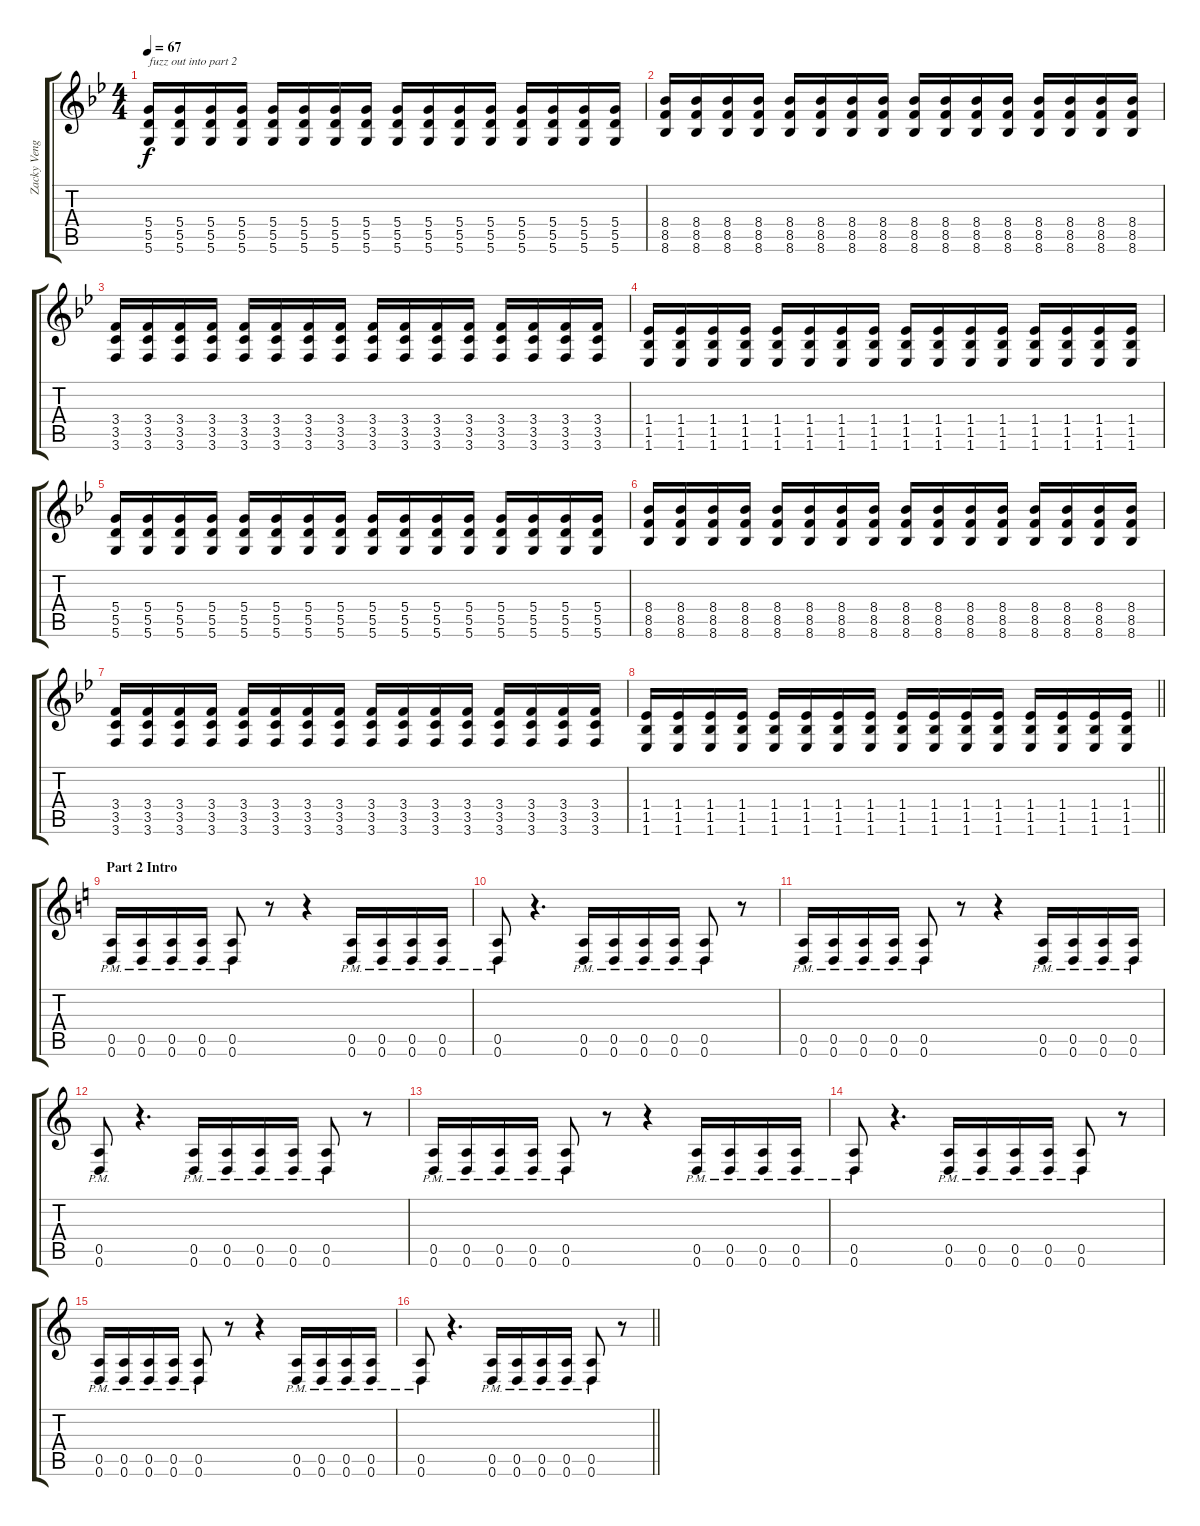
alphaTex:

\track ("Zacky Vengeance" "Zacky Veng") {instrument distortionguitar}
\staff {score tabs}
\tuning (E4 B3 G3 D3 A2 D2) {hide}
\ts (4 4)
\tempo 67
\clef g2
\ks bb
(5.4 5.5 5.6).16{txt "fuzz out into part 2" dy f} (5.4 5.5 5.6).16 (5.4 5.5 5.6).16 (5.4 5.5 5.6).16 (5.4 5.5 5.6).16 (5.4 5.5 5.6).16 (5.4 5.5 5.6).16 (5.4 5.5 5.6).16 (5.4 5.5 5.6).16 (5.4 5.5 5.6).16 (5.4 5.5 5.6).16 (5.4 5.5 5.6).16 (5.4 5.5 5.6).16 (5.4 5.5 5.6).16 (5.4 5.5 5.6).16 (5.4 5.5 5.6).16 |
(8.4 8.5 8.6).16 (8.4 8.5 8.6).16 (8.4 8.5 8.6).16 (8.4 8.5 8.6).16 (8.4 8.5 8.6).16 (8.4 8.5 8.6).16 (8.4 8.5 8.6).16 (8.4 8.5 8.6).16 (8.4 8.5 8.6).16 (8.4 8.5 8.6).16 (8.4 8.5 8.6).16 (8.4 8.5 8.6).16 (8.4 8.5 8.6).16 (8.4 8.5 8.6).16 (8.4 8.5 8.6).16 (8.4 8.5 8.6).16 |
(3.4 3.5 3.6).16 (3.4 3.5 3.6).16 (3.4 3.5 3.6).16 (3.4 3.5 3.6).16 (3.4 3.5 3.6).16 (3.4 3.5 3.6).16 (3.4 3.5 3.6).16 (3.4 3.5 3.6).16 (3.4 3.5 3.6).16 (3.4 3.5 3.6).16 (3.4 3.5 3.6).16 (3.4 3.5 3.6).16 (3.4 3.5 3.6).16 (3.4 3.5 3.6).16 (3.4 3.5 3.6).16 (3.4 3.5 3.6).16 |
(1.4 1.5 1.6).16 (1.4 1.5 1.6).16 (1.4 1.5 1.6).16 (1.4 1.5 1.6).16 (1.4 1.5 1.6).16 (1.4 1.5 1.6).16 (1.4 1.5 1.6).16 (1.4 1.5 1.6).16 (1.4 1.5 1.6).16 (1.4 1.5 1.6).16 (1.4 1.5 1.6).16 (1.4 1.5 1.6).16 (1.4 1.5 1.6).16 (1.4 1.5 1.6).16 (1.4 1.5 1.6).16 (1.4 1.5 1.6).16 |
(5.4 5.5 5.6).16{volume 5} (5.4 5.5 5.6).16 (5.4 5.5 5.6).16 (5.4 5.5 5.6).16 (5.4 5.5 5.6).16 (5.4 5.5 5.6).16 (5.4 5.5 5.6).16 (5.4 5.5 5.6).16 (5.4 5.5 5.6).16 (5.4 5.5 5.6).16 (5.4 5.5 5.6).16 (5.4 5.5 5.6).16 (5.4 5.5 5.6).16 (5.4 5.5 5.6).16 (5.4 5.5 5.6).16 (5.4 5.5 5.6).16 |
(8.4 8.5 8.6).16 (8.4 8.5 8.6).16 (8.4 8.5 8.6).16 (8.4 8.5 8.6).16 (8.4 8.5 8.6).16 (8.4 8.5 8.6).16 (8.4 8.5 8.6).16 (8.4 8.5 8.6).16 (8.4 8.5 8.6).16 (8.4 8.5 8.6).16 (8.4 8.5 8.6).16 (8.4 8.5 8.6).16 (8.4 8.5 8.6).16 (8.4 8.5 8.6).16 (8.4 8.5 8.6).16 (8.4 8.5 8.6).16 |
(3.4 3.5 3.6).16 (3.4 3.5 3.6).16 (3.4 3.5 3.6).16 (3.4 3.5 3.6).16 (3.4 3.5 3.6).16 (3.4 3.5 3.6).16 (3.4 3.5 3.6).16 (3.4 3.5 3.6).16 (3.4 3.5 3.6).16 (3.4 3.5 3.6).16 (3.4 3.5 3.6).16 (3.4 3.5 3.6).16 (3.4 3.5 3.6).16 (3.4 3.5 3.6).16 (3.4 3.5 3.6).16 (3.4 3.5 3.6).16 |
\barLineRight lightlight
(1.4 1.5 1.6).16 (1.4 1.5 1.6).16 (1.4 1.5 1.6).16 (1.4 1.5 1.6).16 (1.4 1.5 1.6).16 (1.4 1.5 1.6).16 (1.4 1.5 1.6).16 (1.4 1.5 1.6).16 (1.4 1.5 1.6).16 (1.4 1.5 1.6).16 (1.4 1.5 1.6).16 (1.4 1.5 1.6).16 (1.4 1.5 1.6).16 (1.4 1.5 1.6).16 (1.4 1.5 1.6).16 (1.4 1.5 1.6).16 |
\section ("" "Part 2 Intro")
\ks c
(0.5{pm} 0.6{pm}).16{volume 16} (0.5{pm} 0.6{pm}).16 (0.5{pm} 0.6{pm}).16 (0.5{pm} 0.6{pm}).16 (0.5{pm} 0.6{pm}).8 r.8 r.4 (0.5{pm} 0.6{pm}).16 (0.5{pm} 0.6{pm}).16 (0.5{pm} 0.6{pm}).16 (0.5{pm} 0.6{pm}).16 |
(0.5{pm} 0.6{pm}).8 r.4{d} (0.5{pm} 0.6{pm}).16 (0.5{pm} 0.6{pm}).16 (0.5{pm} 0.6{pm}).16 (0.5{pm} 0.6{pm}).16 (0.5{pm} 0.6{pm}).8 r.8 |
(0.5{pm} 0.6{pm}).16 (0.5{pm} 0.6{pm}).16 (0.5{pm} 0.6{pm}).16 (0.5{pm} 0.6{pm}).16 (0.5{pm} 0.6{pm}).8 r.8 r.4 (0.5{pm} 0.6{pm}).16 (0.5{pm} 0.6{pm}).16 (0.5{pm} 0.6{pm}).16 (0.5{pm} 0.6{pm}).16 |
(0.5{pm} 0.6{pm}).8 r.4{d} (0.5{pm} 0.6{pm}).16 (0.5{pm} 0.6{pm}).16 (0.5{pm} 0.6{pm}).16 (0.5{pm} 0.6{pm}).16 (0.5{pm} 0.6{pm}).8 r.8 |
(0.5{pm} 0.6{pm}).16 (0.5{pm} 0.6{pm}).16 (0.5{pm} 0.6{pm}).16 (0.5{pm} 0.6{pm}).16 (0.5{pm} 0.6{pm}).8 r.8 r.4 (0.5{pm} 0.6{pm}).16 (0.5{pm} 0.6{pm}).16 (0.5{pm} 0.6{pm}).16 (0.5{pm} 0.6{pm}).16 |
(0.5{pm} 0.6{pm}).8 r.4{d} (0.5{pm} 0.6{pm}).16 (0.5{pm} 0.6{pm}).16 (0.5{pm} 0.6{pm}).16 (0.5{pm} 0.6{pm}).16 (0.5{pm} 0.6{pm}).8 r.8 |
(0.5{pm} 0.6{pm}).16 (0.5{pm} 0.6{pm}).16 (0.5{pm} 0.6{pm}).16 (0.5{pm} 0.6{pm}).16 (0.5{pm} 0.6{pm}).8 r.8 r.4 (0.5{pm} 0.6{pm}).16 (0.5{pm} 0.6{pm}).16 (0.5{pm} 0.6{pm}).16 (0.5{pm} 0.6{pm}).16 |
\barLineRight lightlight
(0.5{pm} 0.6{pm}).8 r.4{d} (0.5{pm} 0.6{pm}).16 (0.5{pm} 0.6{pm}).16 (0.5{pm} 0.6{pm}).16 (0.5{pm} 0.6{pm}).16 (0.5{pm} 0.6{pm}).8 r.8
